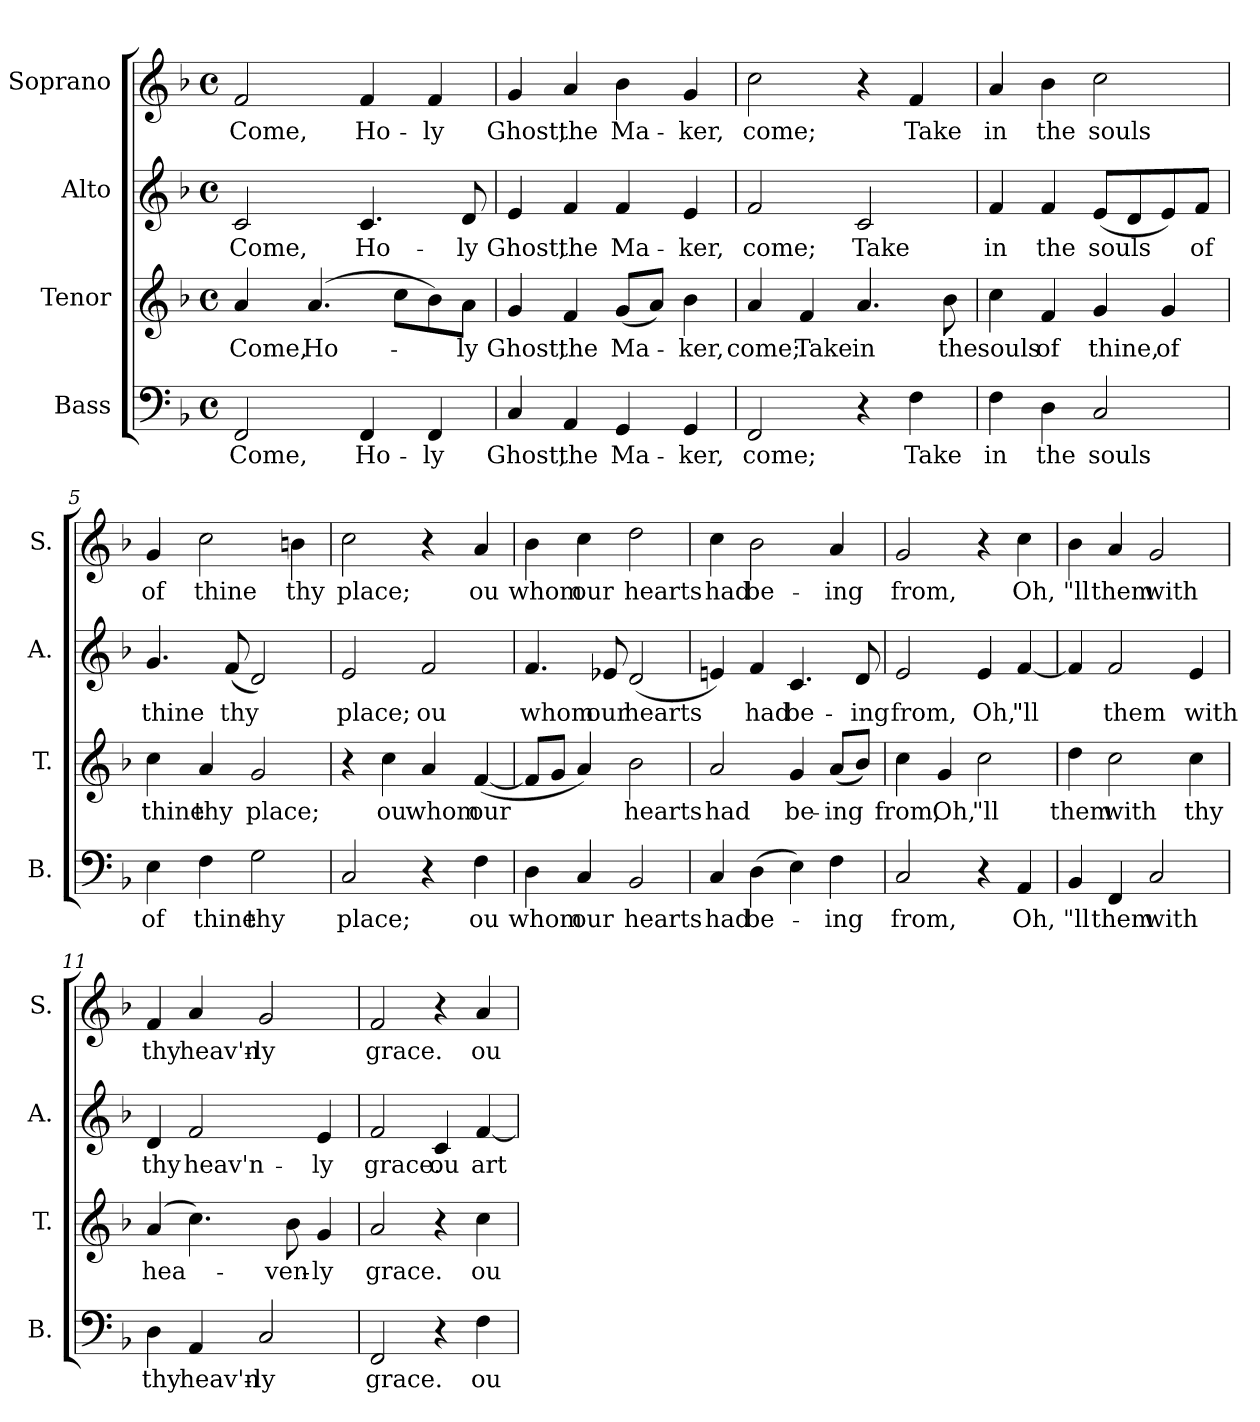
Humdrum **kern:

**kern	**text	**kern	**text	**kern	**text	**kern	**text
*part4	*part4	*part3	*part3	*part2	*part2	*part1	*part1
*staff4	*staff4	*staff3	*staff3	*staff2	*staff2	*staff1	*staff1
*I"Bass	*	*I"Tenor	*	*I"Alto	*	*I"Soprano	*
*I'B.	*	*I'T.	*	*I'A.	*	*I'S.	*
*clefF4	*	*clefG2	*	*clefG2	*	*clefG2	*
*k[b-]	*	*k[b-]	*	*k[b-]	*	*k[b-]	*
*F:	*	*F:	*	*F:	*	*F:	*
*M4/4	*	*M4/4	*	*M4/4	*	*M4/4	*
*met(c)	*	*met(c)	*	*met(c)	*	*met(c)	*
=1	=1	=1	=1	=1	=1	=1	=1
!	!LO:LY:b	!	!LO:LY:b	!	!LO:LY:b	!	!LO:LY:b
2FF/	Come,	4a/	Come,	2c/	Come,	2f/	Come,
!	!	!	!LO:LY:b	!	!	!	!
.	.	(4.a/	Ho-	.	.	.	.
!	!LO:LY:b	!	!	!	!LO:LY:b	!	!LO:LY:b
4FF/	Ho-	.	.	4.c/	Ho-	4f/	Ho-
.	.	8cc\L	.	.	.	.	.
!	!LO:LY:b	!	!	!	!	!	!LO:LY:b
4FF/	-ly	8b-\)	.	.	.	4f/	-ly
!	!	!	!LO:LY:b	!	!LO:LY:b	!	!
.	.	8a\J	-ly	8d/	-ly	.	.
=2	=2	=2	=2	=2	=2	=2	=2
!	!LO:LY:b	!	!LO:LY:b	!	!LO:LY:b	!	!LO:LY:b
4C/	Ghost,	4g/	Ghost,	4e/	Ghost,	4g/	Ghost,
!	!LO:LY:b	!	!LO:LY:b	!	!LO:LY:b	!	!LO:LY:b
4AA/	the	4f/	the	4f/	the	4a/	the
!	!LO:LY:b	!	!LO:LY:b	!	!LO:LY:b	!	!LO:LY:b
4GG/	Ma-	(<8g/L	Ma-	4f/	Ma-	4b-\	Ma-
.	.	8a/J)	.	.	.	.	.
!	!LO:LY:b	!	!LO:LY:b	!	!LO:LY:b	!	!LO:LY:b
4GG/	-ker,	4b-\	-ker,	4e/	-ker,	4g/	-ker,
=3	=3	=3	=3	=3	=3	=3	=3
!	!LO:LY:b	!	!LO:LY:b	!	!LO:LY:b	!	!LO:LY:b
2FF/	come;	4a/	come;	2f/	come;	2cc\	come;
!	!	!	!LO:LY:b	!	!	!	!
.	.	4f/	Take	.	.	.	.
!	!	!	!LO:LY:b	!	!LO:LY:b	!	!
4r	.	4.a/	in	2c/	Take	4r	.
!	!LO:LY:b	!	!	!	!	!	!LO:LY:b
4F\	Take	.	.	.	.	4f/	Take
!	!	!	!LO:LY:b	!	!	!	!
.	.	8b-\	the	.	.	.	.
=4	=4	=4	=4	=4	=4	=4	=4
!	!LO:LY:b	!	!LO:LY:b	!	!LO:LY:b	!	!LO:LY:b
4F\	in	4cc\	souls	4f/	in	4a/	in
!	!LO:LY:b	!	!LO:LY:b	!	!LO:LY:b	!	!LO:LY:b
4D\	the	4f/	of	4f/	the	4b-\	the
!	!LO:LY:b	!	!LO:LY:b	!	!LO:LY:b	!	!LO:LY:b
2C/	souls	4g/	thine,	(<8e/L	souls	2cc\	souls
.	.	.	.	8d/	.	.	.
!	!	!	!LO:LY:b	!	!	!	!
.	.	4g/	of	8e/)	.	.	.
!	!	!	!	!	!LO:LY:b	!	!
.	.	.	.	8f/J	of	.	.
!!LO:LB:g=z
=5	=5	=5	=5	=5	=5	=5	=5
!	!LO:LY:b	!	!LO:LY:b	!	!LO:LY:b	!	!LO:LY:b
4E\	of	4cc\	thine	4.g/	thine	4g/	of
!	!LO:LY:b	!	!LO:LY:b	!	!	!	!LO:LY:b
4F\	thine	4a/	thy	.	.	2cc\	thine
!	!	!	!	!	!LO:LY:b	!	!
.	.	.	.	(<8f/	thy	.	.
!	!LO:LY:b	!	!LO:LY:b	!	!	!	!
2G\	thy	2g/	place;	2d/)	.	.	.
!	!	!	!	!	!	!	!LO:LY:b
.	.	.	.	.	.	4bn\	thy
=6	=6	=6	=6	=6	=6	=6	=6
!	!LO:LY:b	!	!	!	!LO:LY:b	!	!LO:LY:b
2C/	place;	4r	.	2e/	place;	2cc\	place;
!	!	!	!LO:LY:b:rj	!	!	!	!
.	.	4cc\	ou	.	.	.	.
!	!	!	!LO:LY:b	!	!LO:LY:b:rj	!	!
4r	.	4a/	whom	2f/	ou	4r	.
!	!LO:LY:b:rj	!	!LO:LY:b	!	!	!	!LO:LY:b:rj
4F\	ou	(<[<4f/	our	.	.	4a/	ou
=7	=7	=7	=7	=7	=7	=7	=7
!	!LO:LY:b	!	!	!	!LO:LY:b	!	!LO:LY:b
4D\	whom	8f/L]	.	4.f/	whom	4b-\	whom
.	.	8g/J	.	.	.	.	.
!	!LO:LY:b	!	!	!	!	!	!LO:LY:b
4C/	our	4a/)	.	.	.	4cc\	our
!	!	!	!	!	!LO:LY:b	!	!
.	.	.	.	8e-X/	our	.	.
!	!LO:LY:b	!	!LO:LY:b	!	!LO:LY:b	!	!LO:LY:b
2BB-/	hearts	2b-\	hearts	(<2d/	hearts	2dd\	hearts
=8	=8	=8	=8	=8	=8	=8	=8
!	!LO:LY:b	!	!LO:LY:b	!	!	!	!LO:LY:b
4C/	had	2a/	had	4en/)	.	4cc\	had
!	!LO:LY:b	!	!	!	!LO:LY:b	!	!LO:LY:b
(>4D\	be-	.	.	4f/	had	2b-\	be-
!	!	!	!LO:LY:b	!	!LO:LY:b	!	!
4E\)	.	4g/	be-	4.c/	be-	.	.
!	!LO:LY:b	!	!LO:LY:b	!	!	!	!LO:LY:b
4F\	-ing	(<8a/L	-ing	.	.	4a/	-ing
!	!	!	!	!	!LO:LY:b	!	!
.	.	8b-/J)	.	8d/	-ing	.	.
!!LO:LB:g=z
=9	=9	=9	=9	=9	=9	=9	=9
!	!LO:LY:b	!	!LO:LY:b	!	!LO:LY:b	!	!LO:LY:b
2C/	from,	4cc\	from,	2e/	from,	2g/	from,
!	!	!	!LO:LY:b	!	!	!	!
.	.	4g/	Oh,	.	.	.	.
!	!	!	!LO:LY:b:rj	!	!LO:LY:b	!	!
4r	.	2cc\	"ll	4e/	Oh,	4r	.
!	!LO:LY:b	!	!	!	!LO:LY:b	!	!LO:LY:b
4AA/	Oh,	.	.	[<4f/	"ll	4cc\	Oh,
=10	=10	=10	=10	=10	=10	=10	=10
!	!LO:LY:b:rj	!	!LO:LY:b	!	!	!	!LO:LY:b:rj
4BB-/	"ll	4dd\	them	4f/]	.	4b-\	"ll
!	!LO:LY:b	!	!LO:LY:b	!	!LO:LY:b	!	!LO:LY:b
4FF/	them	2cc\	with	2f/	them	4a/	them
!	!LO:LY:b	!	!	!	!	!	!LO:LY:b
2C/	with	.	.	.	.	2g/	with
!	!	!	!LO:LY:b	!	!LO:LY:b	!	!
.	.	4cc\	thy	4e/	with	.	.
=11	=11	=11	=11	=11	=11	=11	=11
!	!LO:LY:b	!	!LO:LY:b	!	!LO:LY:b	!	!LO:LY:b
4D\	thy	(4a/	hea-	4d/	thy	4f/	thy
!	!LO:LY:b	!	!	!	!LO:LY:b	!	!LO:LY:b
4AA/	heav'n-	4.cc\)	.	2f/	heav'n-	4a/	heav'n-
!	!LO:LY:b	!	!	!	!	!	!LO:LY:b
2C/	-ly	.	.	.	.	2g/	-ly
!	!	!	!LO:LY:b	!	!	!	!
.	.	8b-\	-ven-	.	.	.	.
!	!	!	!LO:LY:b	!	!LO:LY:b	!	!
.	.	4g/	-ly	4e/	-ly	.	.
=12	=12	=12	=12	=12	=12	=12	=12
!	!LO:LY:b	!	!LO:LY:b	!	!LO:LY:b	!	!LO:LY:b
2FF/	grace.	2a/	grace.	2f/	grace.	2f/	grace.
!	!	!	!	!	!LO:LY:b:rj	!	!
4r	.	4r	.	4c/	ou	4r	.
!	!LO:LY:b:rj	!	!LO:LY:b:rj	!	!LO:LY:b	!	!LO:LY:b:rj
4F\	ou	4cc\	ou	[>4f/	art	4a/	ou
=	=	=	=	=	=	=	=
*-	*-	*-	*-	*-	*-	*-	*-
